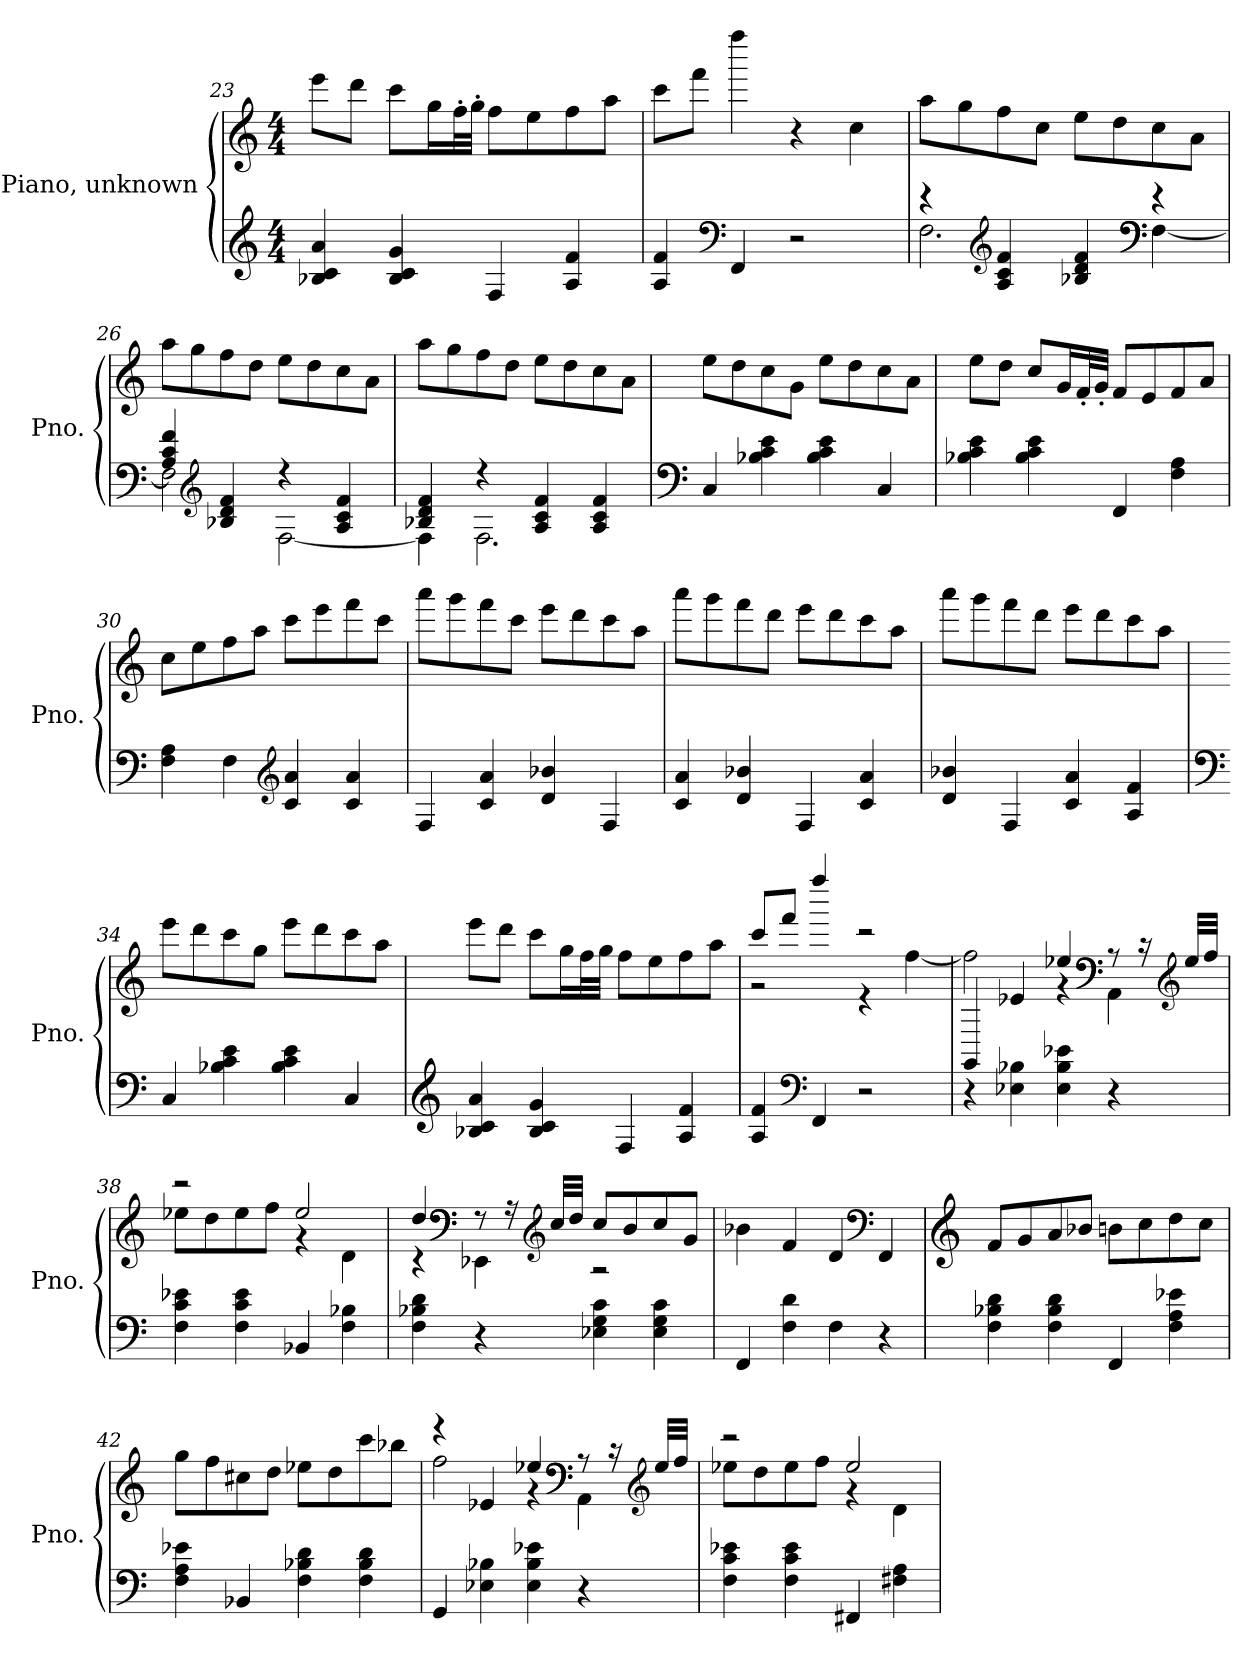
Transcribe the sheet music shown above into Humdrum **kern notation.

**kern	**kern
*part1	*part1
*staff2	*staff1
*I"Piano, unknown	*
*I'Pno.	*
*clefG2	*clefG2
*k[]	*k[]
*M4/4	*M4/4
=23	=23
4B-X/ 4c/ 4a/	8eee\L
.	8ddd\J
4B-/ 4c/ 4g/	8ccc\L
.	16gg\L
.	32ff'\L
.	32gg'\JJJ
4F/	8ff\L
.	8ee\
4A/ 4f/	8ff\
.	8aa\J
=24	=24
4A/ 4f/	8ccc\L
.	8fff\J
*clefF4	*
4FF/	4ffff\
2r	4r
.	4cc\
=25	=25
*^	*
4r	2.F\	8aa\L
.	.	8gg\
*clefG2	*	*
4A/ 4c/ 4f/	.	8ff\
.	.	8cc\J
4B-X/ 4d/ 4f/	.	8ee\L
.	.	8dd\
*clefF4	*	*
4r	[4F\	8cc\
.	.	8a\J
!!LO:PB:g=z
=26	=26	=26
4A/ 4c/ 4f/	2F\]	8aa\L
.	.	8gg\
*clefG2	*	*
4B-X/ 4d/ 4f/	.	8ff\
.	.	8dd\J
4r	[2F\	8ee\L
.	.	8dd\
4A/ 4c/ 4f/	.	8cc\
.	.	8a\J
=27	=27	=27
4B-X/ 4d/ 4f/	4F\]	8aa\L
.	.	8gg\
4r	2.F\	8ff\
.	.	8dd\J
4A/ 4c/ 4f/	.	8ee\L
.	.	8dd\
4A/ 4c/ 4f/	.	8cc\
.	.	8a\J
*v	*v	*
=28	=28
*clefF4	*
4C/	8ee\L
.	8dd\
4B-X\ 4c\ 4e\	8cc\
.	8g\J
4B-\ 4c\ 4e\	8ee\L
.	8dd\
4C/	8cc\
.	8a\J
=29	=29
4B-X\ 4c\ 4e\	8ee\L
.	8dd\J
4B-\ 4c\ 4e\	8cc/L
.	16g/L
.	32f'/L
.	32g'/JJJ
4FF/	8f/L
.	8e/
4F\ 4A\	8f/
.	8a/J
!!LO:LB:g=z
=30	=30
4F\ 4A\	8cc\L
.	8ee\
4F\	8ff\
.	8aa\J
*clefG2	*
4c/ 4a/	8ccc\L
.	8eee\
4c/ 4a/	8fff\
.	8ccc\J
=31	=31
4F/	8aaa\L
.	8ggg\
4c/ 4a/	8fff\
.	8ccc\J
4d/ 4b-X/	8eee\L
.	8ddd\
4F/	8ccc\
.	8aa\J
=32	=32
4c/ 4a/	8aaa\L
.	8ggg\
4d/ 4b-X/	8fff\
.	8ddd\J
4F/	8eee\L
.	8ddd\
4c/ 4a/	8ccc\
.	8aa\J
=33	=33
4d/ 4b-X/	8aaa\L
.	8ggg\
4F/	8fff\
.	8ddd\J
4c/ 4a/	8eee\L
.	8ddd\
4A/ 4f/	8ccc\
.	8aa\J
!!LO:LB:g=z
=34	=34
*clefF4	*
4C/	8eee\L
.	8ddd\
4B-X\ 4c\ 4e\	8ccc\
.	8gg\J
4B-\ 4c\ 4e\	8eee\L
.	8ddd\
4C/	8ccc\
.	8aa\J
=35	=35
*clefG2	*
4B-X/ 4c/ 4a/	8eee\L
.	8ddd\J
4B-/ 4c/ 4g/	8ccc\L
.	16gg\L
.	32ff\L
.	32gg\JJJ
4F/	8ff\L
.	8ee\
4A/ 4f/	8ff\
.	8aa\J
=36	=36
*	*^
4A/ 4f/	8ccc/L	2r
.	8fff/J	.
*clefF4	*	*
4FF/	4ffff/	.
2r	2r	4r
.	.	[4ff\
=37	=37	=37
4r	4GG/	2ff\]
4E-X\ 4B-X\	4e-X/	.
4E-\ 4B-\ 4e-X\	4ee-X/	4r
*	*clefF4	*
4r	8r	4AA\
.	16r	.
*	*clefG2	*
.	32ee-/LLL	.
.	32ff/JJJ	.
!!LO:LB:g=z	!!
=38	=38	=38
4F\ 4c\ 4e-X\	2r	8ee-X\L
.	.	8dd\
4F\ 4c\ 4e-\	.	8ee-\
.	.	8ff\J
4BB-X/	2ee-/	4r
4F\ 4B-X\	.	4d\
=39	=39	=39
4F\ 4B-X\ 4d\	4dd/	4r
*	*clefF4	*
4r	8r	4EE-X\
.	16r	.
*	*clefG2	*
.	32cc/LLL	.
.	32dd/JJJ	.
4E-X\ 4G\ 4c\	8cc/L	2r
.	8b/	.
4E-\ 4G\ 4c\	8cc/	.
.	8g/J	.
*	*v	*v
=40	=40
4FF/	4b-X\
4F\ 4d\	4f/
4F\	4d/
*	*clefF4
4r	4FF/
=41	=41
*	*clefG2
4F\ 4B-X\ 4d\	8f/L
.	8g/
4F\ 4B-\ 4d\	8a/
.	8b-X/J
4FF/	8bn\L
.	8cc\
4F\ 4A\ 4e-X\	8dd\
.	8cc\J
!!LO:LB:g=z
=42	=42
4F\ 4A\ 4e-X\	8gg\L
.	8ff\
4BB-X/	8cc#X\
.	8dd\J
4F\ 4B-X\ 4d\	8ee-X\L
.	8dd\
4F\ 4B-\ 4d\	8ccc\
.	8bb-X\J
=43	=43
*	*^
4GG/	4r	2ff\
4E-X\ 4B-X\	4e-X/	.
4E-\ 4B-\ 4e-X\	4ee-X/	4r
*	*clefF4	*
4r	8r	4AA\
.	16r	.
*	*clefG2	*
.	32ee-/LLL	.
.	32ff/JJJ	.
=44	=44	=44
4F\ 4c\ 4e-X\	2r	8ee-X\L
.	.	8dd\
4F\ 4c\ 4e-\	.	8ee-\
.	.	8ff\J
4FF#X/	2ee-/	4r
4F#X\ 4A\	.	4d\
*	*v	*v
=	=
*-	*-
